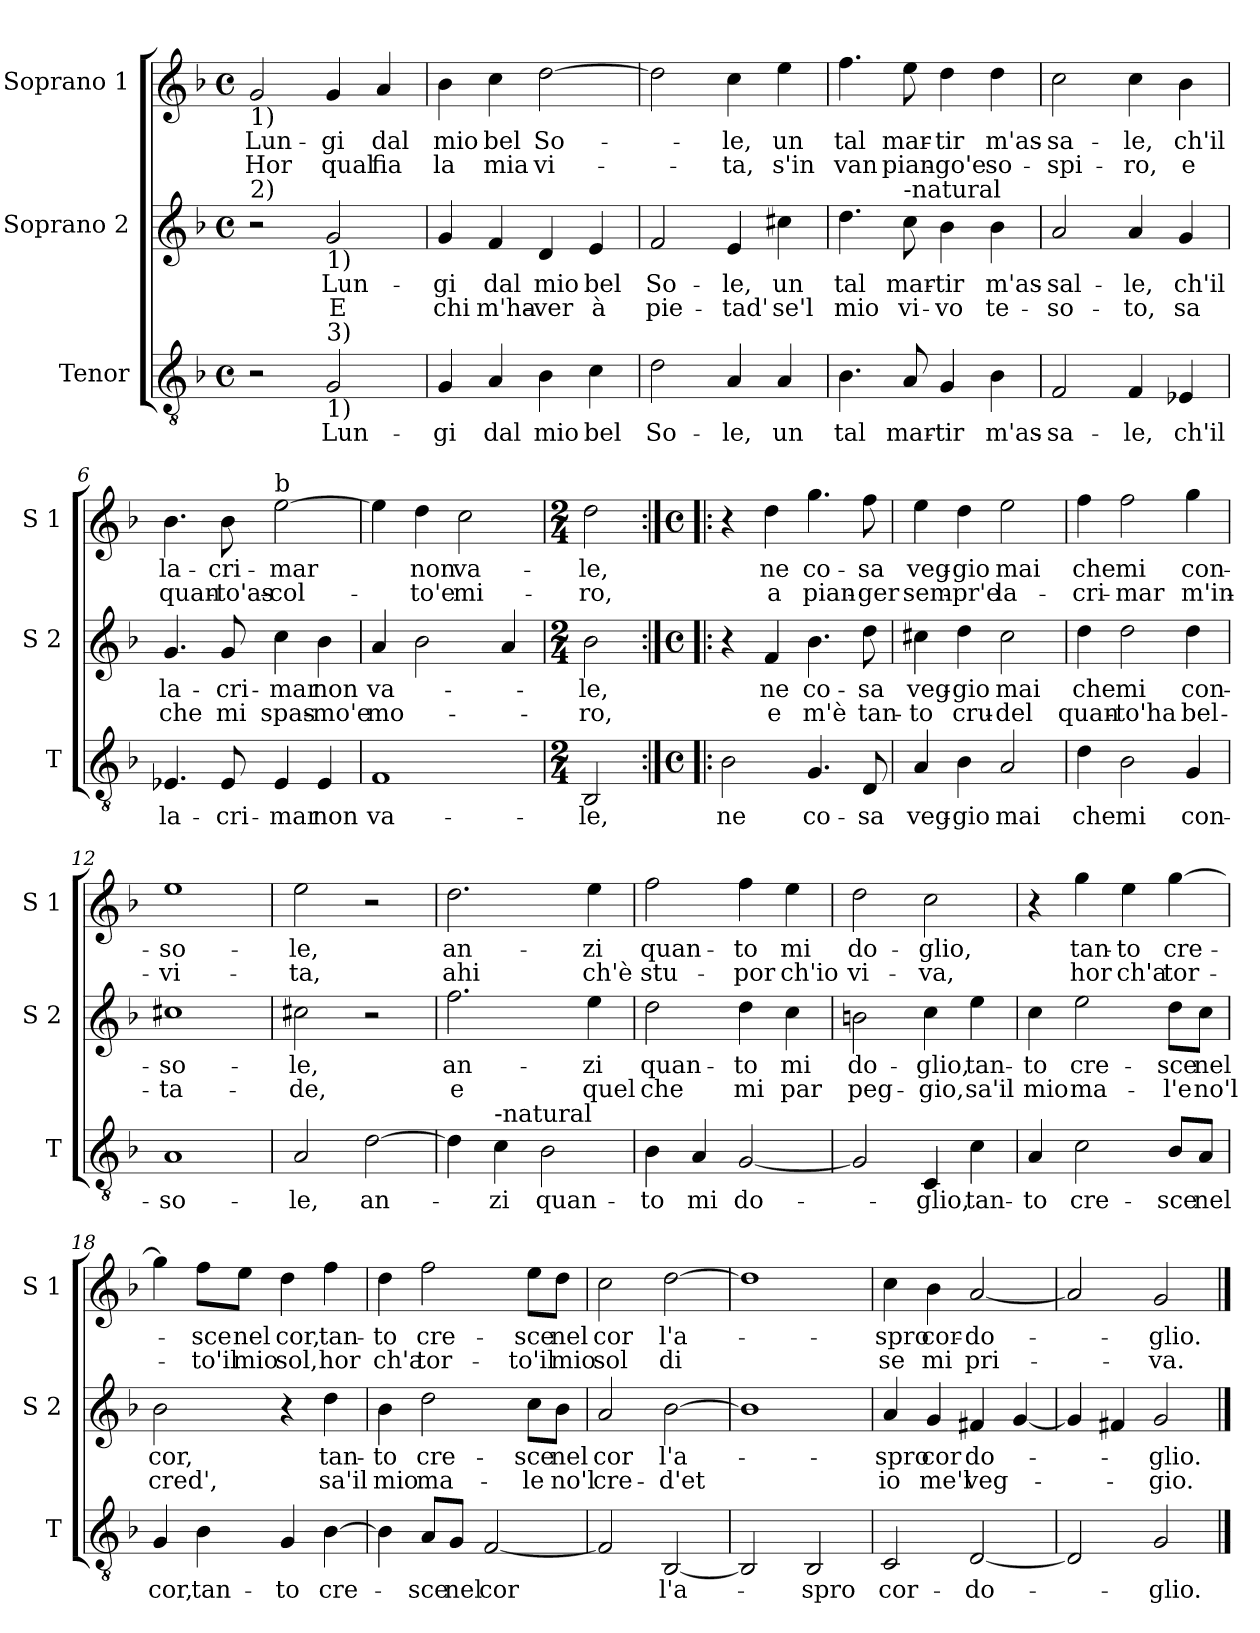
**kern	**text	**kern	**text	**text	**kern	**text	**text
*part3	*part3	*part2	*part2	*part2	*part1	*part1	*part1
*staff3	*staff3	*staff2	*staff2	*staff2	*staff1	*staff1	*staff1
*I"Tenor	*	*I"Soprano 2	*	*	*I"Soprano 1	*	*
*I'T	*	*I'S 2	*	*	*I'S 1	*	*
*clefGv2	*	*clefG2	*	*	*clefG2	*	*
*k[b-]	*	*k[b-]	*	*	*k[b-]	*	*
*F:	*	*F:	*	*	*F:	*	*
*M4/4	*	*M4/4	*	*	*M4/4	*	*
*met(c)	*	*met(c)	*	*	*met(c)	*	*
=1	=1	=1	=1	=1	=1	=1	=1
!	!	!	!	!	!LO:TX:b:t=1)	!	!
!	!	!LO:TX:a:t=2)	!	!	!	!	!
!	!	!	!	!	!	!LO:LY:b	!LO:LY:b
2r	.	2r	.	.	2g/	Lun-	Hor
!	!	!LO:TX:b:t=1)	!	!	!	!	!
!LO:TX:a:t=3)	!	!	!	!	!	!	!
!LO:TX:b:t=1)	!	!	!	!	!	!	!
!	!LO:LY:b	!	!LO:LY:b	!LO:LY:b	!	!LO:LY:b	!LO:LY:b
2G/	Lun-	2g/	Lun-	E	4g/	-gi	qual
!	!	!	!	!	!	!LO:LY:b	!LO:LY:b
.	.	.	.	.	4a/	dal	fia
=2	=2	=2	=2	=2	=2	=2	=2
!	!LO:LY:b	!	!LO:LY:b	!LO:LY:b	!	!LO:LY:b	!LO:LY:b
4G/	-gi	4g/	-gi	chi	4b-\	mio	la
!	!LO:LY:b	!	!LO:LY:b	!LO:LY:b	!	!LO:LY:b	!LO:LY:b
4A/	dal	4f/	dal	m'ha-	4cc\	bel	mia
!	!LO:LY:b	!	!LO:LY:b	!LO:LY:b	!	!LO:LY:b	!LO:LY:b
4B-\	mio	4d/	mio	-ver	[2dd\	So-	vi-
!	!LO:LY:b	!	!LO:LY:b	!LO:LY:b	!	!	!
4c\	bel	4e/	bel	à	.	.	.
=3	=3	=3	=3	=3	=3	=3	=3
!	!LO:LY:b	!	!LO:LY:b	!LO:LY:b	!	!	!
2d\	So-	2f/	So-	pie-	2dd\]	.	.
!	!LO:LY:b	!	!LO:LY:b	!LO:LY:b	!	!LO:LY:b	!LO:LY:b
4A/	-le,	4e/	-le,	-tad'	4cc\	-le,	-ta,
!	!LO:LY:b	!	!LO:LY:b	!LO:LY:b	!	!LO:LY:b	!LO:LY:b
4A/	un	4cc#X\	un	se'l	4ee\	un	s'in
=4	=4	=4	=4	=4	=4	=4	=4
!	!LO:LY:b	!	!LO:LY:b	!LO:LY:b	!	!LO:LY:b	!LO:LY:b
4.B-\	tal	4.dd\	tal	mio	4.ff\	tal	van
!	!	!LO:TX:a:t=-natural	!	!	!	!	!
!	!LO:LY:b	!	!LO:LY:b	!LO:LY:b	!	!LO:LY:b	!LO:LY:b
8A/	mar-	8cc\	mar-	vi-	8ee\	mar-	pian-
!	!LO:LY:b	!	!LO:LY:b	!LO:LY:b	!	!LO:LY:b	!LO:LY:b
4G/	-tir	4b-\	-tir	-vo	4dd\	-tir	-go'e
!	!LO:LY:b	!	!LO:LY:b	!LO:LY:b	!	!LO:LY:b	!LO:LY:b
4B-\	m'as-	4b-\	m'as-	te-	4dd\	m'as-	so-
!!LO:LB:g=z
=5	=5	=5	=5	=5	=5	=5	=5
!	!LO:LY:b	!	!LO:LY:b	!LO:LY:b	!	!LO:LY:b	!LO:LY:b
2F/	-sa-	2a/	-sal-	-so-	2cc\	-sa-	-spi-
!	!LO:LY:b	!	!LO:LY:b	!LO:LY:b	!	!LO:LY:b	!LO:LY:b
4F/	-le,	4a/	-le,	-to,	4cc\	-le,	-ro,
!	!LO:LY:b	!	!LO:LY:b	!LO:LY:b	!	!LO:LY:b	!LO:LY:b
4E-X/	ch'il	4g/	ch'il	sa	4b-\	ch'il	e
=6	=6	=6	=6	=6	=6	=6	=6
!	!LO:LY:b	!	!LO:LY:b	!LO:LY:b	!	!LO:LY:b	!LO:LY:b
4.E-X/	la-	4.g/	la-	che	4.b-\	la-	quan-
!	!LO:LY:b	!	!LO:LY:b	!LO:LY:b	!	!LO:LY:b	!LO:LY:b
8E-/	-cri-	8g/	-cri-	mi	8b-\	-cri-	-to'as-
!	!	!	!	!	!LO:TX:a:t=b	!	!
!	!LO:LY:b	!	!LO:LY:b	!LO:LY:b	!	!LO:LY:b	!LO:LY:b
4E-/	-mar	4cc\	-mar	spas-	[2ee\	-mar	-col-
!	!LO:LY:b	!	!LO:LY:b	!LO:LY:b	!	!	!
4E-/	non	4b-\	non	-mo'e	.	.	.
=7	=7	=7	=7	=7	=7	=7	=7
!	!LO:LY:b	!	!LO:LY:b	!LO:LY:b	!	!	!
1F	va-	4a/	va-	mo-	4ee\]	.	.
!	!	!	!	!	!	!LO:LY:b	!LO:LY:b
.	.	2b-\	.	.	4dd\	non	-to'e
!	!	!	!	!	!	!LO:LY:b	!LO:LY:b
.	.	.	.	.	2cc\	va-	mi-
.	.	4a/	.	.	.	.	.
=8	=8	=8	=8	=8	=8	=8	=8
*M2/4	*	*M2/4	*	*	*M2/4	*	*
!	!LO:LY:b	!	!LO:LY:b	!LO:LY:b	!	!LO:LY:b	!LO:LY:b
2BB-/	-le,	2b-\	-le,	-ro,	2dd\	-le,	-ro,
!!LO:PB:g=z
=9:|!|:	=9:|!|:	=9:|!|:	=9:|!|:	=9:|!|:	=9:|!|:	=9:|!|:	=9:|!|:
*M4/4	*	*M4/4	*	*	*M4/4	*	*
*met(c)	*	*met(c)	*	*	*met(c)	*	*
!	!LO:LY:b	!	!	!	!	!	!
2B-\	ne	4r	.	.	4r	.	.
!	!	!	!LO:LY:b	!LO:LY:b	!	!LO:LY:b	!LO:LY:b
.	.	4f/	ne	e	4dd\	ne	a
!	!LO:LY:b	!	!LO:LY:b	!LO:LY:b	!	!LO:LY:b	!LO:LY:b
4.G/	co-	4.b-\	co-	m'è	4.gg\	co-	pian-
!	!LO:LY:b	!	!LO:LY:b	!LO:LY:b	!	!LO:LY:b	!LO:LY:b
8D/	-sa	8dd\	-sa	tan-	8ff\	-sa	-ger
=10	=10	=10	=10	=10	=10	=10	=10
!	!LO:LY:b	!	!LO:LY:b	!LO:LY:b	!	!LO:LY:b	!LO:LY:b
4A/	veg-	4cc#X\	veg-	-to	4ee\	veg-	sem-
!	!LO:LY:b	!	!LO:LY:b	!LO:LY:b	!	!LO:LY:b	!LO:LY:b
4B-\	-gio	4dd\	-gio	cru-	4dd\	-gio	-pr'e
!	!LO:LY:b	!	!LO:LY:b	!LO:LY:b	!	!LO:LY:b	!LO:LY:b
2A/	mai	2cc#\	mai	-del	2ee\	mai	la-
=11	=11	=11	=11	=11	=11	=11	=11
!	!LO:LY:b	!	!LO:LY:b	!LO:LY:b	!	!LO:LY:b	!LO:LY:b
4d\	che	4dd\	che	quan-	4ff\	che	-cri-
!	!LO:LY:b	!	!LO:LY:b	!LO:LY:b	!	!LO:LY:b	!LO:LY:b
2B-\	mi	2dd\	mi	-to'ha	2ff\	mi	-mar
!	!LO:LY:b	!	!LO:LY:b	!LO:LY:b	!	!LO:LY:b	!LO:LY:b
4G/	con-	4dd\	con-	bel-	4gg\	con-	m'in-
=12	=12	=12	=12	=12	=12	=12	=12
!	!LO:LY:b	!	!LO:LY:b	!LO:LY:b	!	!LO:LY:b	!LO:LY:b
1A	-so-	1cc#X	-so-	-ta-	1ee	-so-	-vi-
=13	=13	=13	=13	=13	=13	=13	=13
!	!LO:LY:b	!	!LO:LY:b	!LO:LY:b	!	!LO:LY:b	!LO:LY:b
2A/	-le,	2cc#X\	-le,	-de,	2ee\	-le,	-ta,
!	!LO:LY:b	!	!	!	!	!	!
[2d\	an-	2r	.	.	2r	.	.
!!LO:LB:g=z
=14	=14	=14	=14	=14	=14	=14	=14
!	!	!	!LO:LY:b	!LO:LY:b	!	!LO:LY:b	!LO:LY:b
4d\]	.	2.ff\	an-	e	2.dd\	an-	ahi
!LO:TX:a:t=-natural	!	!	!	!	!	!	!
!	!LO:LY:b	!	!	!	!	!	!
4c\	-zi	.	.	.	.	.	.
!	!LO:LY:b	!	!	!	!	!	!
2B-\	quan-	.	.	.	.	.	.
!	!	!	!LO:LY:b	!LO:LY:b	!	!LO:LY:b	!LO:LY:b
.	.	4ee\	-zi	quel	4ee\	-zi	ch'è
=15	=15	=15	=15	=15	=15	=15	=15
!	!LO:LY:b	!	!LO:LY:b	!LO:LY:b	!	!LO:LY:b	!LO:LY:b
4B-\	-to	2dd\	quan-	che	2ff\	quan-	stu-
!	!LO:LY:b	!	!	!	!	!	!
4A/	mi	.	.	.	.	.	.
!	!LO:LY:b	!	!LO:LY:b	!LO:LY:b	!	!LO:LY:b	!LO:LY:b
[2G/	do-	4dd\	-to	mi	4ff\	-to	-por
!	!	!	!LO:LY:b	!LO:LY:b	!	!LO:LY:b	!LO:LY:b
.	.	4cc\	mi	par	4ee\	mi	ch'io
=16	=16	=16	=16	=16	=16	=16	=16
!	!	!	!LO:LY:b	!LO:LY:b	!	!LO:LY:b	!LO:LY:b
2G/]	.	2bn\	do-	peg-	2dd\	do-	vi-
!	!LO:LY:b	!	!LO:LY:b	!LO:LY:b	!	!LO:LY:b	!LO:LY:b
4C/	-glio,	4cc\	-glio,	-gio,	2cc\	-glio,	-va,
!	!LO:LY:b	!	!LO:LY:b	!LO:LY:b	!	!	!
4c\	tan-	4ee\	tan-	sa'il	.	.	.
=17	=17	=17	=17	=17	=17	=17	=17
!	!LO:LY:b	!	!LO:LY:b	!LO:LY:b	!	!	!
4A/	-to	4cc\	-to	mio	4r	.	.
!	!LO:LY:b	!	!LO:LY:b	!LO:LY:b	!	!LO:LY:b	!LO:LY:b
2c\	cre-	2ee\	cre-	ma-	4gg\	tan-	hor
!	!	!	!	!	!	!LO:LY:b	!LO:LY:b
.	.	.	.	.	4ee\	-to	ch'a
!	!LO:LY:b	!	!LO:LY:b	!LO:LY:b	!	!LO:LY:b	!LO:LY:b
8B-/L	-sce	8dd\L	-sce	-l'e	[4gg\	cre-	tor-
!	!LO:LY:b	!	!LO:LY:b	!LO:LY:b	!	!	!
8A/J	nel	8cc\J	nel	no'l	.	.	.
=18	=18	=18	=18	=18	=18	=18	=18
!	!LO:LY:b	!	!LO:LY:b	!LO:LY:b	!	!	!
4G/	cor,	2b-\	cor,	cred',	4gg\]	.	.
!	!LO:LY:b	!	!	!	!	!LO:LY:b	!LO:LY:b
4B-\	tan-	.	.	.	8ff\L	-sce	-to'il
!	!	!	!	!	!	!LO:LY:b	!LO:LY:b
.	.	.	.	.	8ee\J	nel	mio
!	!LO:LY:b	!	!	!	!	!LO:LY:b	!LO:LY:b
4G/	-to	4r	.	.	4dd\	cor,	sol,
!	!LO:LY:b	!	!LO:LY:b	!LO:LY:b	!	!LO:LY:b	!LO:LY:b
[4B-\	cre-	4dd\	tan-	sa'il	4ff\	tan-	hor
!!LO:LB:g=z
=19	=19	=19	=19	=19	=19	=19	=19
!	!	!	!LO:LY:b	!LO:LY:b	!	!LO:LY:b	!LO:LY:b
4B-\]	.	4b-\	-to	mio	4dd\	-to	ch'a
!	!LO:LY:b	!	!LO:LY:b	!LO:LY:b	!	!LO:LY:b	!LO:LY:b
8A/L	-sce	2dd\	cre-	ma-	2ff\	cre-	tor-
!	!LO:LY:b	!	!	!	!	!	!
8G/J	nel	.	.	.	.	.	.
!	!LO:LY:b	!	!	!	!	!	!
[2F/	cor	.	.	.	.	.	.
!	!	!	!LO:LY:b	!LO:LY:b	!	!LO:LY:b	!LO:LY:b
.	.	8cc\L	-sce	-le	8ee\L	-sce	-to'il
!	!	!	!LO:LY:b	!LO:LY:b	!	!LO:LY:b	!LO:LY:b
.	.	8b-\J	nel	no'l	8dd\J	nel	mio
=20	=20	=20	=20	=20	=20	=20	=20
!	!	!	!LO:LY:b	!LO:LY:b	!	!LO:LY:b	!LO:LY:b
2F/]	.	2a/	cor	cre-	2cc\	cor	sol
!	!LO:LY:b	!	!LO:LY:b	!LO:LY:b	!	!LO:LY:b	!LO:LY:b
[2BB-/	l'a-	[2b-\	l'a-	-d'et	[2dd\	l'a-	di
=21	=21	=21	=21	=21	=21	=21	=21
2BB-/]	.	1b-]	.	.	1dd]	.	.
!	!LO:LY:b	!	!	!	!	!	!
2BB-/	-spro	.	.	.	.	.	.
=22	=22	=22	=22	=22	=22	=22	=22
!	!LO:LY:b	!	!LO:LY:b	!LO:LY:b	!	!LO:LY:b	!LO:LY:b
2C/	cor-	4a/	-spro	io	4cc\	-spro	se
!	!	!	!LO:LY:b	!LO:LY:b	!	!LO:LY:b	!LO:LY:b
.	.	4g/	cor	me'l	4b-\	cor-	mi
!	!LO:LY:b	!	!LO:LY:b	!LO:LY:b	!	!LO:LY:b	!LO:LY:b
[2D/	-do-	4f#X/	do-	veg-	[2a/	-do-	pri-
.	.	[4g/	.	.	.	.	.
=23	=23	=23	=23	=23	=23	=23	=23
2D/]	.	4g/]	.	.	2a/]	.	.
.	.	4f#X/	.	.	.	.	.
!	!LO:LY:b	!	!LO:LY:b	!LO:LY:b	!	!LO:LY:b	!LO:LY:b
2G/	-glio.	2g/	-glio.	-gio.	2g/	-glio.	-va.
==	==	==	==	==	==	==	==
*-	*-	*-	*-	*-	*-	*-	*-
